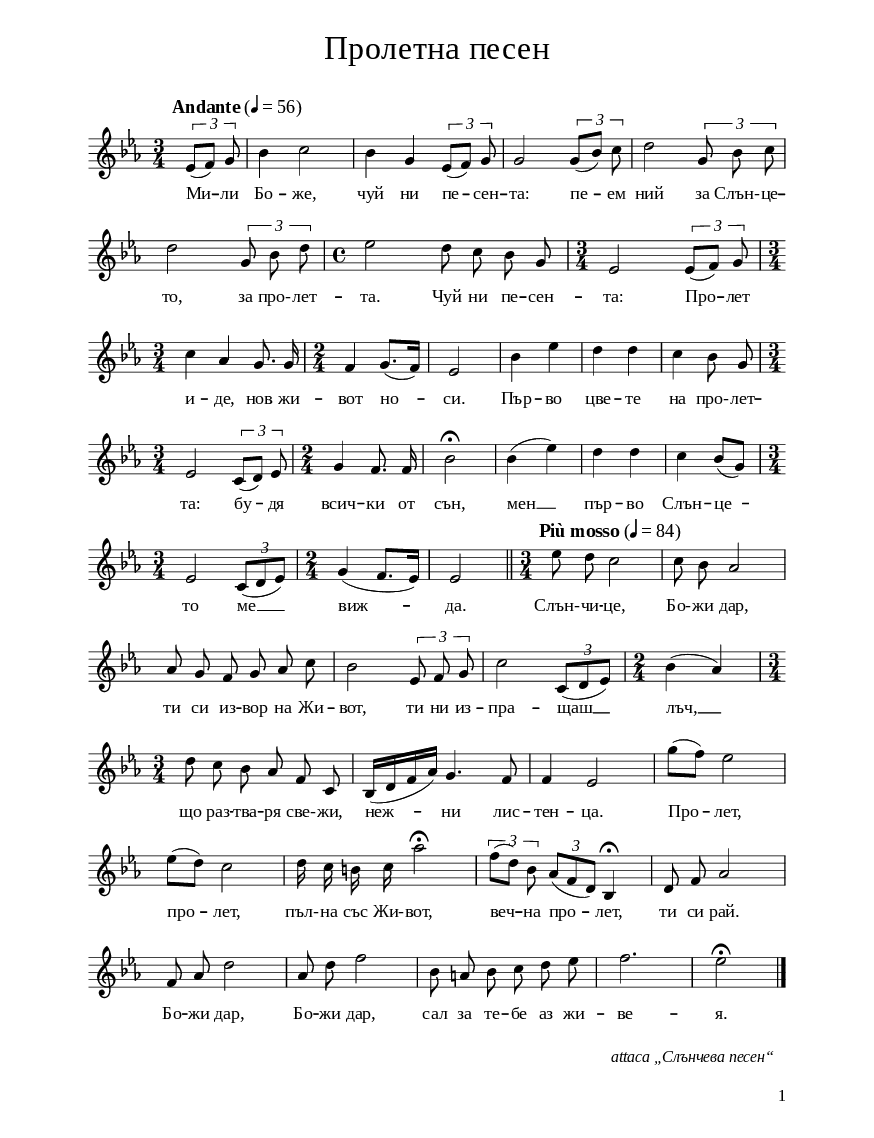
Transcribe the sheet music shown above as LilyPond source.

\version "2.24.2"

\include "include/globals.ily"

\bookpart {
  \label #'ref124
  \tocItem \markup "Пролетна песен"
  \paper {
    print-all-headers = ##t
    print-page-number = ##t
    print-first-page-number = ##t

    % put page numbers on the bottom
    oddHeaderMarkup = \markup ""
    evenHeaderMarkup = \markup ""
    oddFooterMarkup = \markup
    \fill-line {
      ""
      \if \should-print-page-number \fromproperty #'page:page-number-string
    }
    evenFooterMarkup = \markup
    \fill-line {
      \if \should-print-page-number \fromproperty #'page:page-number-string
      ""
    }

    left-margin = 1.5\cm
    right-margin = 1.5\cm
    top-margin = 1.6\cm
    bottom-margin = 1.2\cm
    ragged-bottom = ##t % do not spread the staves to fill the whole vertical space

    % change distance between staves
    system-system-spacing =
    #'((basic-distance . 10)
       (minimum-distance . 6)
       (padding . 1)
       (stretchability . 12))
  }
  \score {
    \include "include/score-layout.ily"

    \new Voice \relative c' {
      \clef treble
      \key es \major
      \time 3/4
      \tempoFunc "Andante" 4 "56"
      \autoBeamOff
      \partial 4
      \times 2/3 { es8 ( [  f8 ) ] g8 } | % 2
      bes4c2 | % 3
      bes4  g4
      \times 2/3  {
        es8 ( [  f8 ) ] g8
      }
      | % 4
      g2
      \times 2/3  {
        g8 ( [  bes8 ) ] c8
      }
      | % 5
      d2
      \tupletUp \times 2/3  {
        g,8   bes8  c8
      }
      \break
      | % 6
      d2
      \times 2/3  {
        g,8 bes8 d8
      }
      | % 7
      \time 4/4
      es2 d8 c8 bes8
      g8 | % 8
      \time 3/4  | % 8
      es2
      \times 2/3  {
        es8 ( [  f8 ) ] g8
      }
      | \time 3/4 % 9

      \break
      c4  as4  g8.  g16 |

      \time 2/4  |
      f4  g8. ( [  f16 ) ] | % 11
      es2 | % 12
      bes'4 es4  | % 13
      d4 d4 | % 14
      c4 bes8  g8 \break  | % 15
      \time 3/4  | % 15
      es2
      \times 2/3  {
        c8 ( [  d8 ) ] es8
      }
      | % 16
      \time 2/4  | % 16
      g4  f8.  f16 | % 17
      bes2 ^\fermata | % 18
      bes4 (es4 ) | % 19
      d4 d4 |
      c4  bes8 ( [  g8 ) ] \break | % 21
      \time 3/4  | % 21
      es2
      \times 2/3  {
        c8 ( [  d8  es8 ) ]
      }
      | % 22
      \time 2/4  | % 22
      g4 (  f8. [  es16 ) ] | % 23
      es2 \bar "||"
      \time 3/4  | % 24
      \tempoFunc "Più mosso" 4 "84" | % 24
      es'8 d8 c2 | % 25
      c8 bes8  as2 \break | % 26
      as8  g8  f8  g8  as8
      c8| % 27
      bes2
      \times 2/3  {
        es,8   f8  g8
      }
      | % 28
      c2
      \times 2/3  {
        c,8 ( [  d8  es8 ) ]
      }
      | % 29
      \time 2/4 bes'4 (  as4 ) | \break
      \time 3/4
      d8c8
      bes8  as8  f8  c8  bes16 (
      [  d16  f16  as16 ) ]  % 31
      g4.  f8  f4  % 32
      es2  |  % 33
      g'8 ( [f8 ) ] es2 | \break % 34
      es8 ( [d8 ) ]c2 | % 35
      d16 c16 b16 c16
      as'2 ^\fermata |   % 36
      \times 2/3  {
        f8 ( [d8 ) ] bes8
      }
      \times 2/3  {
        as8 ( [  f8  d8 ) ]
      }
      bes4 ^\fermata | % 37
      d8 f8 as2 \break | % 38
      f8 as8  d2 | % 39
      as8  d8  f2 |
      bes,8 a8  bes8  c8
      d8  es8 | % 41
      f2. | % 42
      es2 \fermata \bar "|."

    }
    \addlyrics {
      Ми  -- ли Бо -- же, чуй ни пе
      -- сен -- та: пе -- ем ний
      за "Слън-" -- це -- то, за "про-" -- лет
      -- та. Чуй ни пе -- сен -- та: Про
      -- лет и -- де, нов жи -- вот но
      -- си. Пър -- во цве -- те на
      "про-" -- лет -- та: бу  -- дя всич
      -- ки от сън, мен __  пър -- во
      Слън -- це -- то ме  __ виж
      --  да. "Слън-" -- чи -- це, "Бо-" --
      жи дар, ти си из -- вор на Жи --
      вот, ти ни из -- пра -- щаш __
      лъч, __ що раз -- тва -- ря "све-" --
      жи, неж --   ни лис -- тен
      -- ца. Про -- лет, про -- лет,
      "пъл-" -- на със "Жи-" -- вот, веч  --
      на про --  лет, ти си рай.
      Бо -- жи дар, Бо -- жи дар, сал
      за те -- бе аз жи -- ве -- я.}

      \header {
        title = \titleFunc "Пролетна песен" "Proletna pesen"
      }

      \midi{}

    } % score

    \markup \italic \dc-one-nobold "attaca „Слънчева песен“"



  } % bookpart
